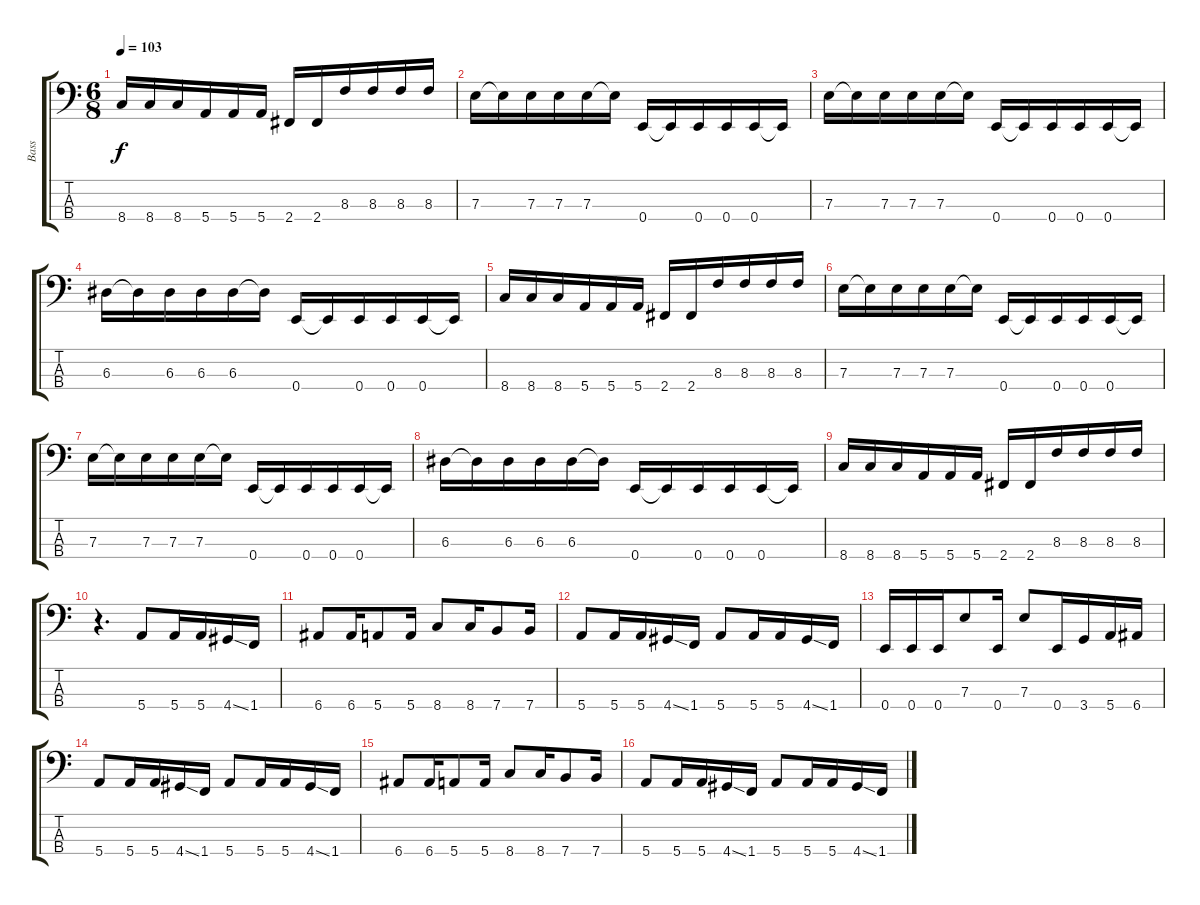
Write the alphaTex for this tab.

\track ("Bass" "Bass") {instrument electricbassfinger}
\staff {score tabs}
\tuning (G2 D2 A1 E1) {hide}
\ts (6 8)
\tempo 103
\clef f4
\ks c
8.4.16{dy f} 8.4.16 8.4.16 5.4.16 5.4.16 5.4.16 2.4.16 2.4.16 8.3.16 8.3.16 8.3.16 8.3.16 |
7.3.16 7.3{t}.16 7.3.16 7.3.16 7.3.16 7.3{t}.16 0.4.16 0.4{t}.16 0.4.16 0.4.16 0.4.16 0.4{t}.16 |
7.3.16 7.3{t}.16 7.3.16 7.3.16 7.3.16 7.3{t}.16 0.4.16 0.4{t}.16 0.4.16 0.4.16 0.4.16 0.4{t}.16 |
6.3.16 6.3{t}.16 6.3.16 6.3.16 6.3.16 6.3{t}.16 0.4.16 0.4{t}.16 0.4.16 0.4.16 0.4.16 0.4{t}.16 |
8.4.16 8.4.16 8.4.16 5.4.16 5.4.16 5.4.16 2.4.16 2.4.16 8.3.16 8.3.16 8.3.16 8.3.16 |
7.3.16 7.3{t}.16 7.3.16 7.3.16 7.3.16 7.3{t}.16 0.4.16 0.4{t}.16 0.4.16 0.4.16 0.4.16 0.4{t}.16 |
7.3.16 7.3{t}.16 7.3.16 7.3.16 7.3.16 7.3{t}.16 0.4.16 0.4{t}.16 0.4.16 0.4.16 0.4.16 0.4{t}.16 |
6.3.16 6.3{t}.16 6.3.16 6.3.16 6.3.16 6.3{t}.16 0.4.16 0.4{t}.16 0.4.16 0.4.16 0.4.16 0.4{t}.16 |
8.4.16 8.4.16 8.4.16 5.4.16 5.4.16 5.4.16 2.4.16 2.4.16 8.3.16 8.3.16 8.3.16 8.3.16 |
r.4{d} 5.4.8 5.4.16 5.4.16 4.4{ss}.16 1.4.16 |
6.4.8 6.4.16 5.4.8 5.4.16 8.4.8 8.4.16 7.4.8 7.4.16 |
5.4.8 5.4.16 5.4.16 4.4{ss}.16 1.4.16 5.4.8 5.4.16 5.4.16 4.4{ss}.16 1.4.16 |
0.4.16 0.4.16 0.4.16 7.3.8 0.4.16 7.3.8 0.4.16 3.4.16 5.4.16 6.4.16 |
5.4.8 5.4.16 5.4.16 4.4{ss}.16 1.4.16 5.4.8 5.4.16 5.4.16 4.4{ss}.16 1.4.16 |
6.4.8 6.4.16 5.4.8 5.4.16 8.4.8 8.4.16 7.4.8 7.4.16 |
5.4.8 5.4.16 5.4.16 4.4{ss}.16 1.4.16 5.4.8 5.4.16 5.4.16 4.4{ss}.16 1.4.16
